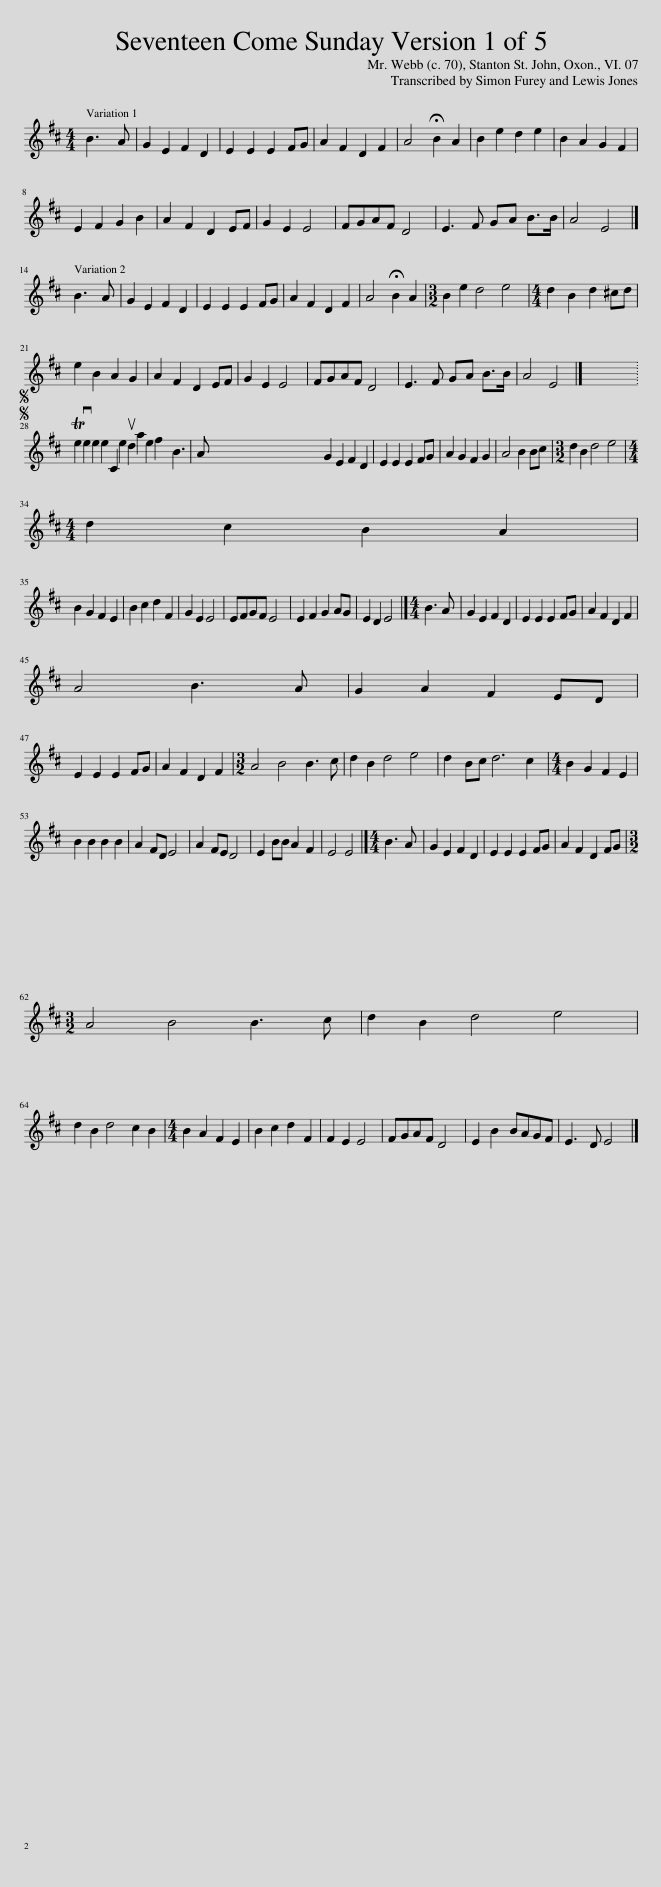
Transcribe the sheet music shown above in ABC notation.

X:1
L:1/8
M:4/4
I:linebreak $
K:D
V:1 treble
V:1
 B3 A | G2 E2 F2 D2 | E2 E2 E2 FG | A2 F2 D2 F2 | A4 !fermata!B2 A2 | %5
 B2 e2 d2 e2 | B2 A2 G2 F2 |$ E2 F2 G2 B2 | A2 F2 D2 EF | G2 E2 E4 | %10
 FGAF D4 | E3 F GA B>B | A4 E4 |]$ B3 A | G2 E2 F2 D2 | %15
 E2 E2 E2 FG | A2 F2 D2 F2 | A4 !fermata!B2 A2 |[M:3/2] B2 e2 d4 e4 |[M:4/4] d2 B2 d2 ^cd |$ %20
 e2 B2 A2 G2 | A2 F2 D2 EF | G2 E2 E4 | FGAF D4 | E3 F GA B>B | %25
 A4 E4 |] x8 |$SS Te2 ve2 e2 e2 C2 e2 ud2 a2 e2 f2 x8 B3 A | G2 E2 F2 D2 | E2 E2 E2 FG | %30
 A2 G2 F2 G2 | A4 B2 Bc |[M:3/2] d2 B2 d4 e4 |$[M:4/4] d2 c2 B2 A2 |$ B2 G2 F2 E2 | %35
 B2 c2 d2 F2 | G2 E2 E4 | EFGF E4 | E2 F2 G2 AG | E2 D2 E4 |] %40
[M:4/4] B3 A | G2 E2 F2 D2 | E2 E2 E2 FG | A2 F2 D2 F2 |$ A4 B3 A | %45
 G2 A2 F2 ED |$ E2 E2 E2 FG | A2 F2 D2 F2 |[M:3/2] A4 B4 B3 c | d2 B2 d4 e4 | %50
 d2 Bc d6 c2 |[M:4/4] B2 G2 F2 E2 |$ B2 B2 B2 B2 | A2 FD E4 | A2 FE D4 | %55
 E2 BB A2 F2 | E4 E4 |][M:4/4] B3 A | G2 E2 F2 D2 | E2 E2 E2 FG | %60
 A2 F2 D2 FG |$[M:3/2] A4 B4 B3 c | d2 B2 d4 e4 |$ d2 B2 d4 c2 B2 |[M:4/4] B2 A2 F2 E2 | %65
 B2 c2 d2 F2 | F2 E2 E4 | FGAF D4 | E2 B2 BAGF | E3 D E4 |] %70
